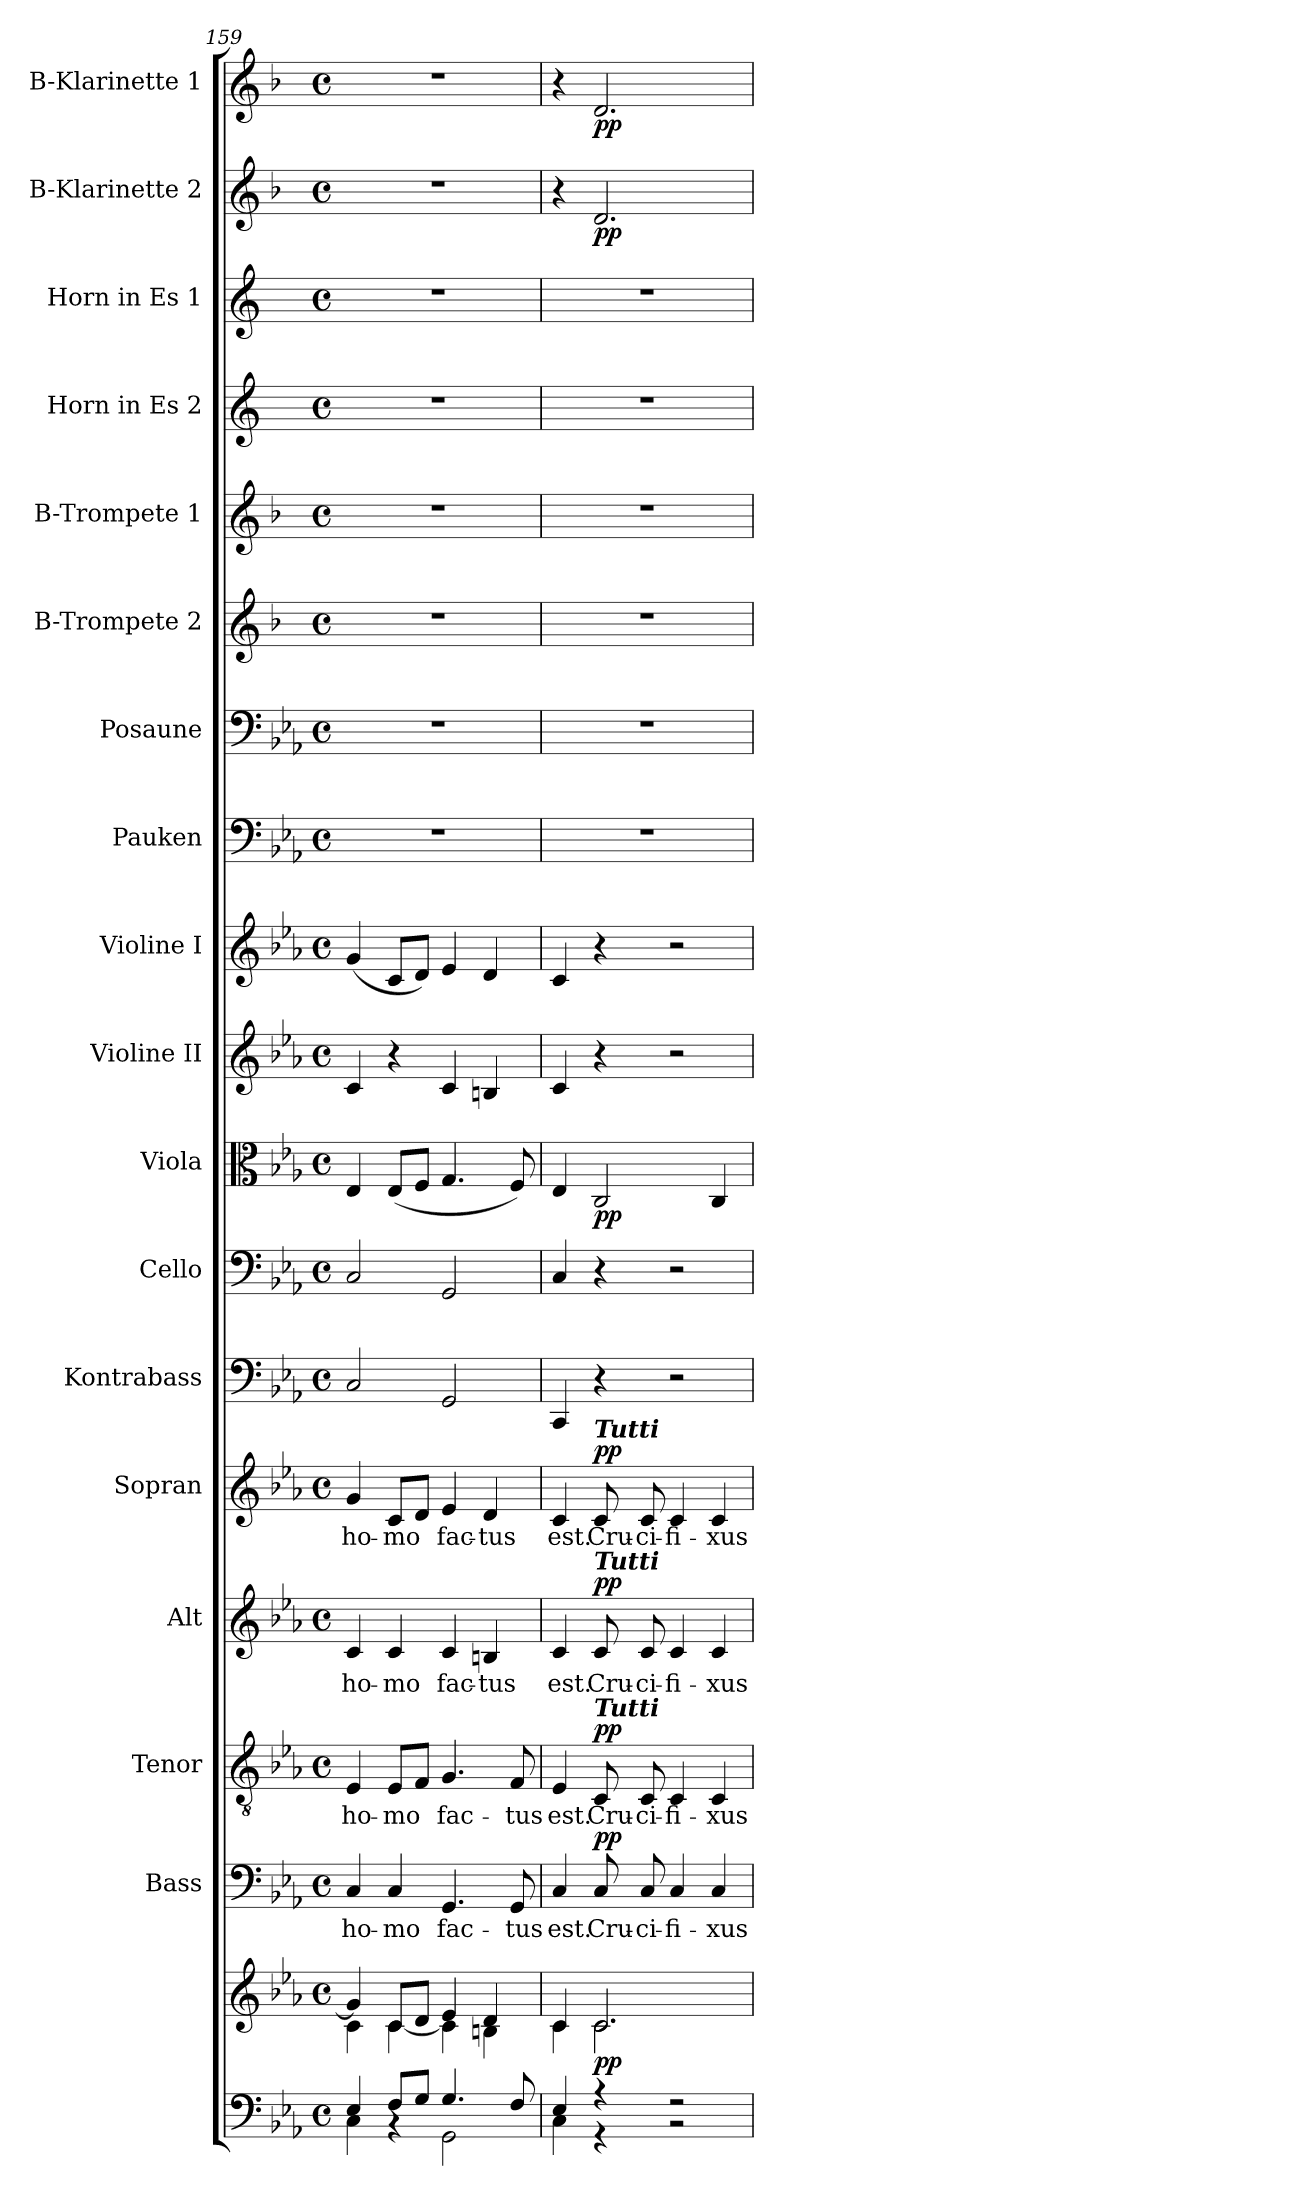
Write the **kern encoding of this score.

**kern	**kern	**dynam	**kern	**text	**dynam	**kern	**text	**dynam	**kern	**text	**dynam	**kern	**text	**dynam	**kern	**kern	**kern	**dynam	**kern	**kern	**kern	**kern	**kern	**kern	**kern	**kern	**kern	**dynam	**kern	**dynam
*part18	*part18	*part18	*part17	*part17	*part17	*part16	*part16	*part16	*part15	*part15	*part15	*part14	*part14	*part14	*part13	*part12	*part11	*part11	*part10	*part9	*part8	*part7	*part6	*part5	*part4	*part3	*part2	*part2	*part1	*part1
*staff19	*staff18	*staff18/19	*staff17	*staff17	*staff17	*staff16	*staff16	*staff16	*staff15	*staff15	*staff15	*staff14	*staff14	*staff14	*staff13	*staff12	*staff11	*staff11	*staff10	*staff9	*staff8	*staff7	*staff6	*staff5	*staff4	*staff3	*staff2	*staff2	*staff1	*staff1
*	*	*	*I"Bass	*	*	*I"Tenor	*	*	*I"Alt	*	*	*I"Sopran	*	*	*I"Kontrabass	*I"Cello	*I"Viola	*	*I"Violine II	*I"Violine I	*I"Pauken	*I"Posaune	*I"B-Trompete 2	*I"B-Trompete 1	*I"Horn in Es 2	*I"Horn in Es 1	*I"B-Klarinette 2	*	*I"B-Klarinette 1	*
*	*	*	*I'B.	*	*	*I'T.	*	*	*I'A.	*	*	*I'S.	*	*	*I'Kb.	*	*I'Vla.	*	*I'Vl. II	*I'Vl. I	*I'Pk.	*I'Pos.	*I'B Trp. 2	*I'B Trp. 1	*	*	*I'B Kl. 2	*	*I'B Kl. 1	*
!!LO:PB:g=z
*clefF4	*clefG2	*	*clefF4	*	*	*clefGv2	*	*	*clefG2	*	*	*clefG2	*	*	*clefF4	*clefF4	*clefC3	*	*clefG2	*clefG2	*clefF4	*clefF4	*clefG2	*clefG2	*clefG2	*clefG2	*clefG2	*	*clefG2	*
*	*	*	*	*	*	*	*	*	*	*	*	*	*	*	*ITrd7c12	*	*	*	*	*	*	*	*ITrd1c2	*ITrd1c2	*ITrd5c9	*ITrd5c9	*ITrd1c2	*	*ITrd1c2	*
*k[b-e-a-]	*k[b-e-a-]	*	*k[b-e-a-]	*	*	*k[b-e-a-]	*	*	*k[b-e-a-]	*	*	*k[b-e-a-]	*	*	*k[b-e-a-]	*k[b-e-a-]	*k[b-e-a-]	*	*k[b-e-a-]	*k[b-e-a-]	*k[b-e-a-]	*k[b-e-a-]	*k[b-e-a-]	*k[b-e-a-]	*k[b-e-a-]	*k[b-e-a-]	*k[b-e-a-]	*	*k[b-e-a-]	*
*E-:	*E-:	*	*E-:	*	*	*E-:	*	*	*E-:	*	*	*E-:	*	*	*E-:	*E-:	*E-:	*	*E-:	*E-:	*E-:	*E-:	*E-:	*E-:	*E-:	*E-:	*E-:	*	*E-:	*
*M4/4	*M4/4	*	*M4/4	*	*	*M4/4	*	*	*M4/4	*	*	*M4/4	*	*	*M4/4	*M4/4	*M4/4	*	*M4/4	*M4/4	*M4/4	*M4/4	*M4/4	*M4/4	*M4/4	*M4/4	*M4/4	*	*M4/4	*
*met(c)	*met(c)	*	*met(c)	*	*	*met(c)	*	*	*met(c)	*	*	*met(c)	*	*	*met(c)	*met(c)	*met(c)	*	*met(c)	*met(c)	*met(c)	*met(c)	*met(c)	*met(c)	*met(c)	*met(c)	*met(c)	*	*met(c)	*
=159	=159	=159	=159	=159	=159	=159	=159	=159	=159	=159	=159	=159	=159	=159	=159	=159	=159	=159	=159	=159	=159	=159	=159	=159	=159	=159	=159	=159	=159	=159
*^	*^	*	*	*	*	*	*	*	*	*	*	*	*	*	*	*	*	*	*	*	*	*	*	*	*	*	*	*	*	*
!	!	!	!	!	!	!LO:LY:b	!	!	!LO:LY:b	!	!	!LO:LY:b	!	!	!LO:LY:b	!	!	!	!	!	!	!	!	!	!	!	!	!	!	!	!	!
4E-/	4C\	4g/]	4c\	.	4C/	ho-	.	4E-/	ho-	.	4c/	ho-	.	4g/	ho-	.	2CC/	2C/	4E-/	.	4c/	(<4g/	1r	1r	1r	1r	1r	1r	1r	.	1r	.
!	!	!	!	!	!	!LO:LY:b	!	!	!LO:LY:b	!	!	!LO:LY:b	!	!	!LO:LY:b	!	!	!	!	!	!	!	!	!	!	!	!	!	!	!	!	!
8F/L	4rAA	8c/L	[<4c\	.	4C/	-mo	.	8E-/L	-mo	.	4c/	-mo	.	8c/L	-mo	.	.	.	(<8E-/L	.	4r	8c/L	.	.	.	.	.	.	.	.	.	.
8G/J	.	8d/J	.	.	.	.	.	8F/J	.	.	.	.	.	8d/J	.	.	.	.	8F/J	.	.	8d/J)	.	.	.	.	.	.	.	.	.	.
!	!	!	!	!	!	!LO:LY:b	!	!	!LO:LY:b	!	!	!LO:LY:b	!	!	!LO:LY:b	!	!	!	!	!	!	!	!	!	!	!	!	!	!	!	!	!
4.G/	2GG\	4e-/	4c\]	.	4.GG/	fac-	.	4.G/	fac-	.	4c/	fac-	.	4e-/	fac-	.	2GGG/	2GG/	4.G/	.	4c/	4e-/	.	.	.	.	.	.	.	.	.	.
!	!	!	!	!	!	!	!	!	!	!	!	!LO:LY:b	!	!	!LO:LY:b	!	!	!	!	!	!	!	!	!	!	!	!	!	!	!	!	!
.	.	4d/	4Bn\	.	.	.	.	.	.	.	4Bn/	-tus	.	4d/	-tus	.	.	.	.	.	4Bn/	4d/	.	.	.	.	.	.	.	.	.	.
!	!	!	!	!	!	!LO:LY:b	!	!	!LO:LY:b	!	!	!	!	!	!	!	!	!	!	!	!	!	!	!	!	!	!	!	!	!	!	!
8F/	.	.	.	.	8GG/	-tus	.	8F/	-tus	.	.	.	.	.	.	.	.	.	8F/)	.	.	.	.	.	.	.	.	.	.	.	.	.
=160	=160	=160	=160	=160	=160	=160	=160	=160	=160	=160	=160	=160	=160	=160	=160	=160	=160	=160	=160	=160	=160	=160	=160	=160	=160	=160	=160	=160	=160	=160	=160	=160
!	!	!	!	!	!	!LO:LY:b	!	!	!LO:LY:b	!	!	!LO:LY:b	!	!	!LO:LY:b	!	!	!	!	!	!	!	!	!	!	!	!	!	!	!	!	!
4E-/	4C\	4c/	4c\	.	4C/	est.	.	4E-/	est.	.	4c/	est.	.	4c/	est.	.	4CCC/	4C/	4E-/	.	4c/	4c/	1r	1r	1r	1r	1r	1r	4r	.	4r	.
!	!	!	!	!	!	!	!	!	!	!	!	!	!	!LO:TX:a:Bi:t=Tutti	!	!	!	!	!	!	!	!	!	!	!	!	!	!	!	!	!	!
!	!	!	!	!	!	!	!	!	!	!	!LO:TX:a:Bi:t=Tutti	!	!	!	!	!	!	!	!	!	!	!	!	!	!	!	!	!	!	!	!	!
!	!	!	!	!	!	!	!	!LO:TX:a:Bi:t=Tutti	!	!	!	!	!	!	!	!	!	!	!	!	!	!	!	!	!	!	!	!	!	!	!	!
!	!	!	!	!LO:DY:b	!	!LO:LY:b	!LO:DY:a	!	!LO:LY:b	!LO:DY:a	!	!LO:LY:b	!LO:DY:a	!	!LO:LY:b	!LO:DY:a	!	!	!	!LO:DY:b	!	!	!	!	!	!	!	!	!	!LO:DY:b	!	!LO:DY:b
4r	4r	2.c/	2.c\	pp	8C/	Cru-	pp	8C/	Cru-	pp	8c/	Cru-	pp	8c/	Cru-	pp	4r	4r	2C/	pp	4r	4r	.	.	.	.	.	.	2.c/	pp	2.c/	pp
!	!	!	!	!	!	!LO:LY:b	!	!	!LO:LY:b	!	!	!LO:LY:b	!	!	!LO:LY:b	!	!	!	!	!	!	!	!	!	!	!	!	!	!	!	!	!
.	.	.	.	.	8C/	-ci-	.	8C/	-ci-	.	8c/	-ci-	.	8c/	-ci-	.	.	.	.	.	.	.	.	.	.	.	.	.	.	.	.	.
!	!	!	!	!	!	!LO:LY:b	!	!	!LO:LY:b	!	!	!LO:LY:b	!	!	!LO:LY:b	!	!	!	!	!	!	!	!	!	!	!	!	!	!	!	!	!
2r	2r	.	.	.	4C/	-fi-	.	4C/	-fi-	.	4c/	-fi-	.	4c/	-fi-	.	2r	2r	.	.	2r	2r	.	.	.	.	.	.	.	.	.	.
!	!	!	!	!	!	!LO:LY:b	!	!	!LO:LY:b	!	!	!LO:LY:b	!	!	!LO:LY:b	!	!	!	!	!	!	!	!	!	!	!	!	!	!	!	!	!
.	.	.	.	.	4C/	-xus	.	4C/	-xus	.	4c/	-xus	.	4c/	-xus	.	.	.	4C/	.	.	.	.	.	.	.	.	.	.	.	.	.
*v	*v	*	*	*	*	*	*	*	*	*	*	*	*	*	*	*	*	*	*	*	*	*	*	*	*	*	*	*	*	*	*	*
*	*v	*v	*	*	*	*	*	*	*	*	*	*	*	*	*	*	*	*	*	*	*	*	*	*	*	*	*	*	*	*	*
=	=	=	=	=	=	=	=	=	=	=	=	=	=	=	=	=	=	=	=	=	=	=	=	=	=	=	=	=	=	=
*-	*-	*-	*-	*-	*-	*-	*-	*-	*-	*-	*-	*-	*-	*-	*-	*-	*-	*-	*-	*-	*-	*-	*-	*-	*-	*-	*-	*-	*-	*-
